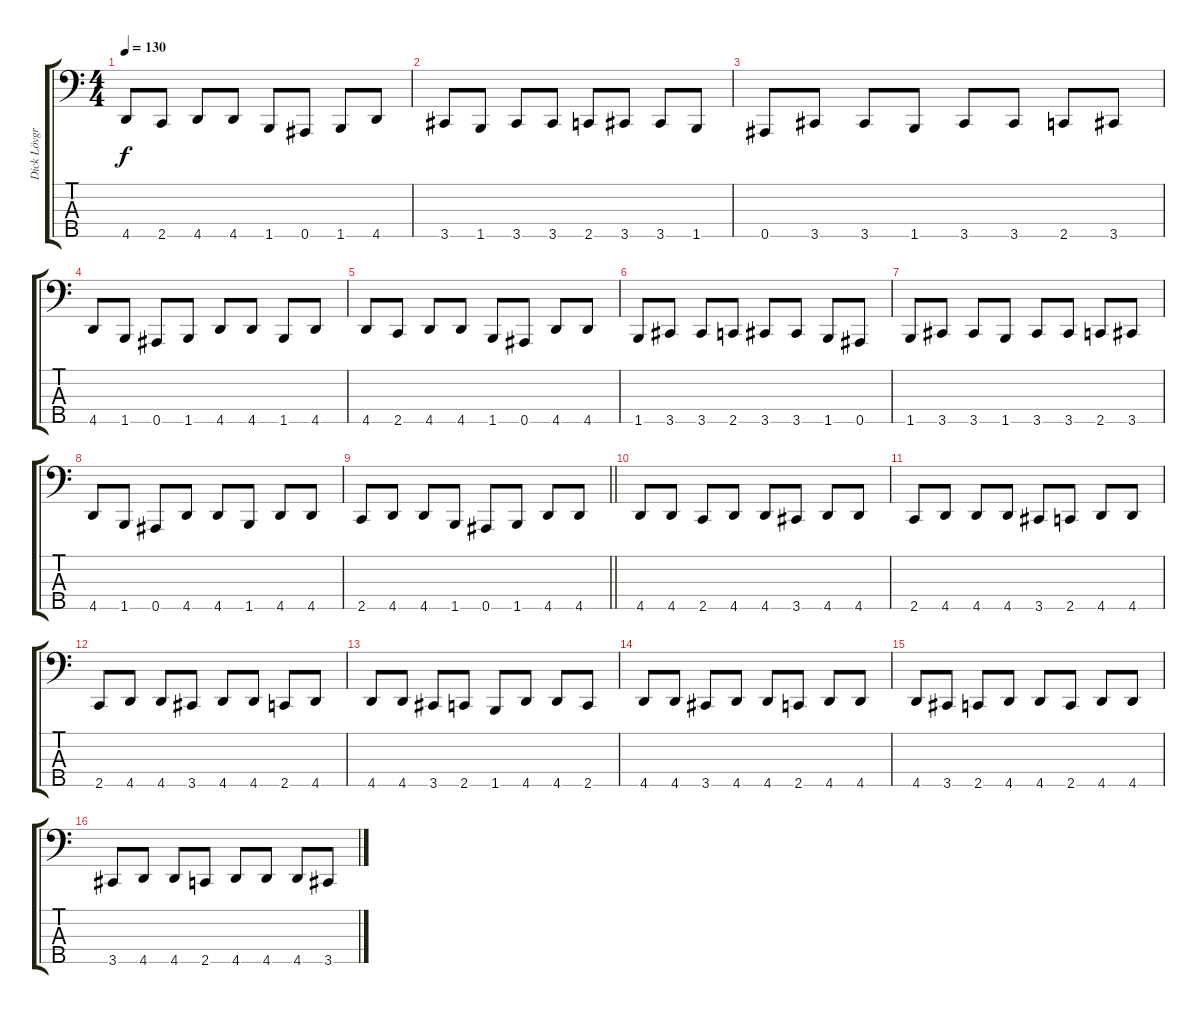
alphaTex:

\track ("Dick Lövgren" "Dick Lövgr") {instrument electricbasspick}
\staff {score tabs}
\tuning (Gb2 Db2 Ab1 Eb1 Bb0) {hide}
\ts (4 4)
\tempo 130
\clef f4
\ks c
4.5.8{dy f} 2.5.8 4.5.8 4.5.8 1.5.8 0.5.8 1.5.8 4.5.8 |
3.5.8 1.5.8 3.5.8 3.5.8 2.5.8 3.5.8 3.5.8 1.5.8 |
0.5.8 3.5.8 3.5.8 1.5.8 3.5.8 3.5.8 2.5.8 3.5.8 |
4.5.8 1.5.8 0.5.8 1.5.8 4.5.8 4.5.8 1.5.8 4.5.8 |
4.5.8 2.5.8 4.5.8 4.5.8 1.5.8 0.5.8 4.5.8 4.5.8 |
1.5.8 3.5.8 3.5.8 2.5.8 3.5.8 3.5.8 1.5.8 0.5.8 |
1.5.8 3.5.8 3.5.8 1.5.8 3.5.8 3.5.8 2.5.8 3.5.8 |
4.5.8 1.5.8 0.5.8 4.5.8 4.5.8 1.5.8 4.5.8 4.5.8 |
\barLineRight lightlight
2.5.8 4.5.8 4.5.8 1.5.8 0.5.8 1.5.8 4.5.8 4.5.8 |
4.5.8 4.5.8 2.5.8 4.5.8 4.5.8 3.5.8 4.5.8 4.5.8 |
2.5.8 4.5.8 4.5.8 4.5.8 3.5.8 2.5.8 4.5.8 4.5.8 |
2.5.8 4.5.8 4.5.8 3.5.8 4.5.8 4.5.8 2.5.8 4.5.8 |
4.5.8 4.5.8 3.5.8 2.5.8 1.5.8 4.5.8 4.5.8 2.5.8 |
4.5.8 4.5.8 3.5.8 4.5.8 4.5.8 2.5.8 4.5.8 4.5.8 |
4.5.8 3.5.8 2.5.8 4.5.8 4.5.8 2.5.8 4.5.8 4.5.8 |
3.5.8 4.5.8 4.5.8 2.5.8 4.5.8 4.5.8 4.5.8 3.5.8
